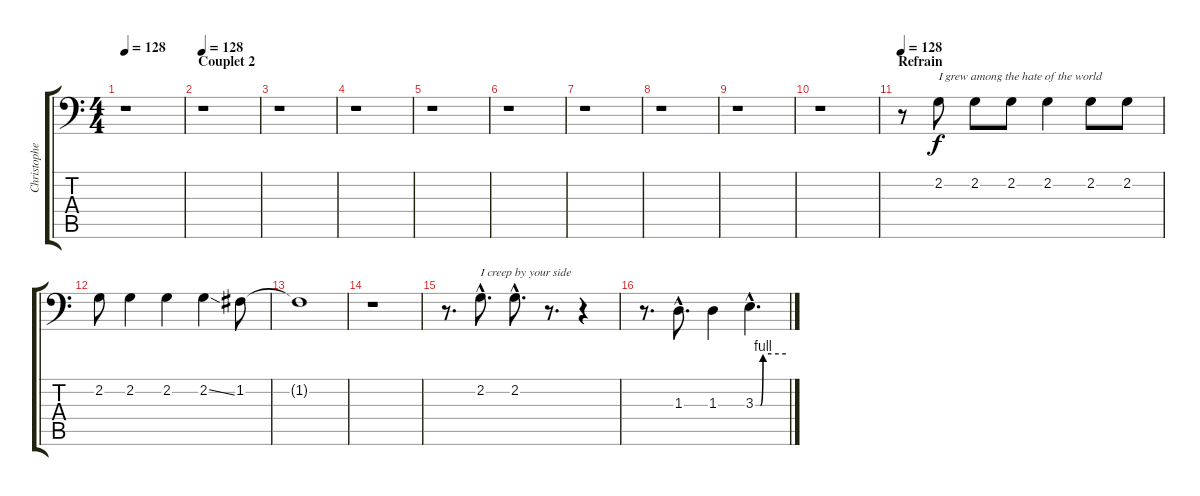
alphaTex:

\track ("Christophe DELOBE - Chant" "Christophe") {instrument cello}
\staff {score tabs}
\tuning (Bb3 F3 Db3 Ab2 Eb2 Bb1) {hide}
\ts (4 4)
\tempo 128
\clef f4
\ks c
r.1{dy f} |
\section ("" "Couplet 2")
\tempo 128
r.1 |
r.1 |
r.1 |
r.1 |
r.1 |
r.1 |
r.1 |
r.1 |
r.1 |
\section ("" "Refrain")
\tempo 128
r.8{volume 16 balance 8 instrument cello} 2.2.8{txt "I grew among the hate of the world"} 2.2.8 2.2.8 2.2.4 2.2.8 2.2.8 |
2.2.8 2.2.4 2.2.4 2.2{ss}.4 1.2.8 |
1.2{t}.1 |
r.1 |
r.8{d} 2.2{hac}.8{d txt "I creep by your side"} 2.2{hac}.8{d} r.8{d} r.4 |
r.8{d} 1.3{hac}.8{d} 1.3.4 3.3{be (custom 0 0 10 0 15 4 60 4) hac}.4{d}
